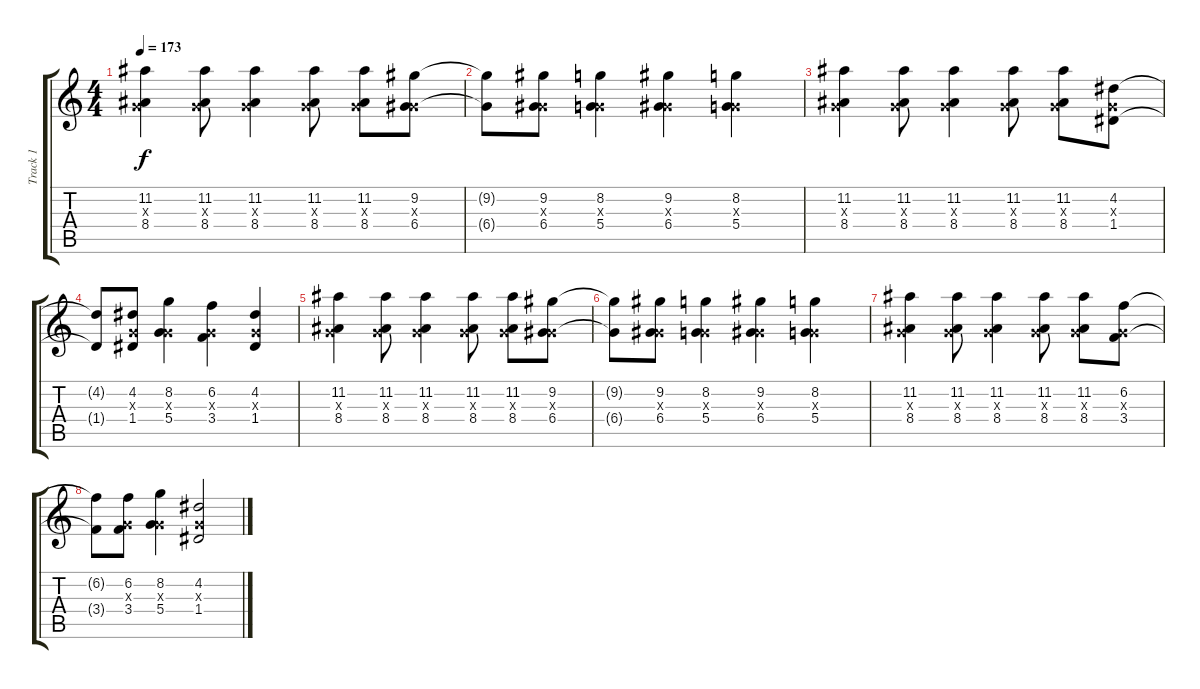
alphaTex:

\track ("Track 1" "Track 1") {instrument acousticguitarsteel}
\staff {score tabs}
\tuning (E4 B3 G3 D3 A2 E2) {hide}
\ts (4 4)
\tempo 173
\clef g2
\ks c
(11.2 0.3{x} 8.4).4{dy f} (11.2 0.3{x} 8.4).8 (11.2 0.3{x} 8.4).4 (11.2 0.3{x} 8.4).8 (11.2 0.3{x} 8.4).8 (9.2 0.3{x} 6.4).8 |
(9.2{t} 6.4{t}).8 (9.2 0.3{x} 6.4).8 (8.2 0.3{x} 5.4).4 (9.2 0.3{x} 6.4).4 (8.2 0.3{x} 5.4).4 |
(11.2 0.3{x} 8.4).4 (11.2 0.3{x} 8.4).8 (11.2 0.3{x} 8.4).4 (11.2 0.3{x} 8.4).8 (11.2 0.3{x} 8.4).8 (4.2 0.3{x} 1.4).8 |
(4.2{t} 1.4{t}).8 (4.2 0.3{x} 1.4).8 (8.2 0.3{x} 5.4).4 (6.2 0.3{x} 3.4).4 (4.2 0.3{x} 1.4).4 |
(11.2 0.3{x} 8.4).4 (11.2 0.3{x} 8.4).8 (11.2 0.3{x} 8.4).4 (11.2 0.3{x} 8.4).8 (11.2 0.3{x} 8.4).8 (9.2 0.3{x} 6.4).8 |
(9.2{t} 6.4{t}).8 (9.2 0.3{x} 6.4).8 (8.2 0.3{x} 5.4).4 (9.2 0.3{x} 6.4).4 (8.2 0.3{x} 5.4).4 |
(11.2 0.3{x} 8.4).4 (11.2 0.3{x} 8.4).8 (11.2 0.3{x} 8.4).4 (11.2 0.3{x} 8.4).8 (11.2 0.3{x} 8.4).8 (6.2 0.3{x} 3.4).8 |
(6.2{t} 3.4{t}).8 (6.2 0.3{x} 3.4).8 (8.2 0.3{x} 5.4).4 (4.2 0.3{x} 1.4).2
